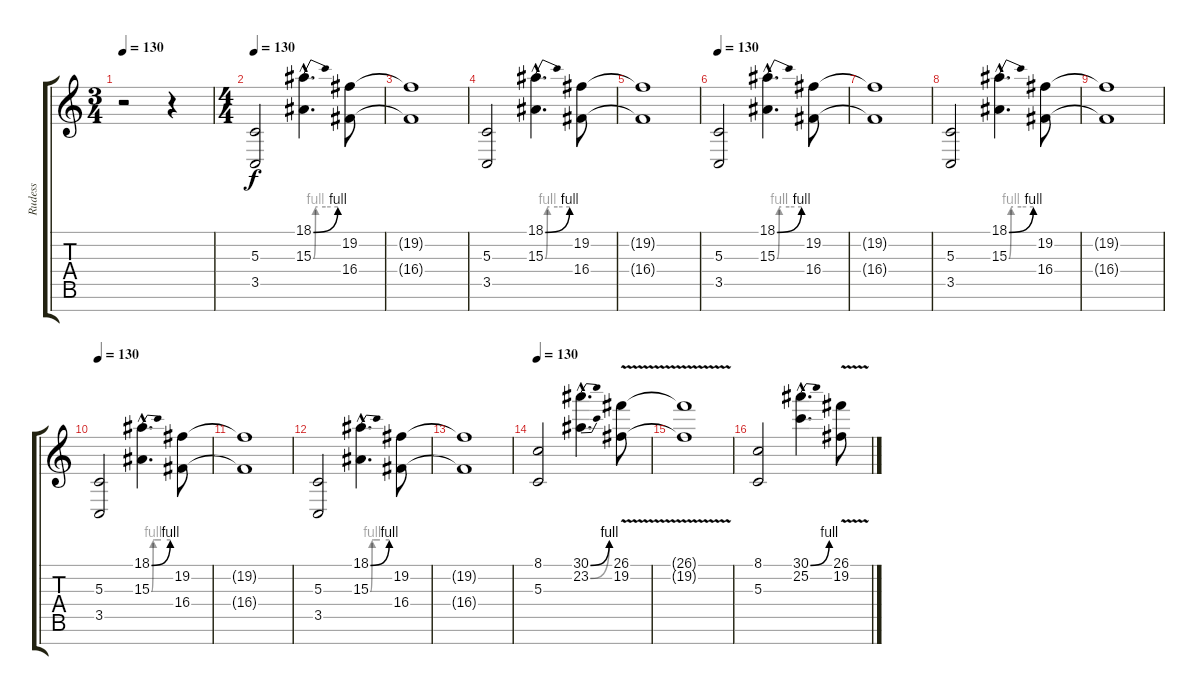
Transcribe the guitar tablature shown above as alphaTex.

\track ("Rudess" "Rudess") {instrument lead2sawtooth}
\staff {score tabs}
\tuning (E4 B3 G3 D3 A2 E2 B1) {hide}
\ts (3 4)
\tempo 130
\clef g2
\ks c
r.2{dy f} r.4 |
\ts (4 4)
\tempo 130
(5.3 3.5).2 (18.1{be (bend 0 0 60 4) hac} 15.3{be (custom 0 0 5 4 10 4 30 4 60 4) hac}).4{d} (19.2 16.4).8 |
(19.2{t} 16.4{t}).1 |
(5.3 3.5).2 (18.1{be (bend 0 0 60 4) hac} 15.3{be (custom 0 0 5 4 10 4 30 4 60 4) hac}).4{d} (19.2 16.4).8 |
(19.2{t} 16.4{t}).1 |
\tempo 130
(5.3 3.5).2 (18.1{be (bend 0 0 60 4) hac} 15.3{be (custom 0 0 5 4 10 4 30 4 60 4) hac}).4{d} (19.2 16.4).8 |
(19.2{t} 16.4{t}).1 |
(5.3 3.5).2 (18.1{be (bend 0 0 60 4) hac} 15.3{be (custom 0 0 5 4 10 4 30 4 60 4) hac}).4{d} (19.2 16.4).8 |
(19.2{t} 16.4{t}).1 |
\tempo 130
(5.3 3.5).2 (18.1{be (bend 0 0 60 4) hac} 15.3{be (custom 0 0 5 4 10 4 30 4 60 4) hac}).4{d} (19.2 16.4).8 |
(19.2{t} 16.4{t}).1 |
(5.3 3.5).2 (18.1{be (bend 0 0 60 4) hac} 15.3{be (custom 0 0 5 4 10 4 30 4 60 4) hac}).4{d} (19.2 16.4).8 |
(19.2{t} 16.4{t}).1 |
\tempo 130
(8.1 5.3).2 (30.1{be (bend 0 0 60 4) hac} 23.2{be (bend 0 0 60 4) hac}).4{d} (26.1{v} 19.2{v}).8 |
(26.1{t} 19.2{t}).1 |
(8.1 5.3).2 (30.1{be (bend 0 0 60 4) hac} 25.2{hac}).4{d} (26.1{v} 19.2{v}).8
